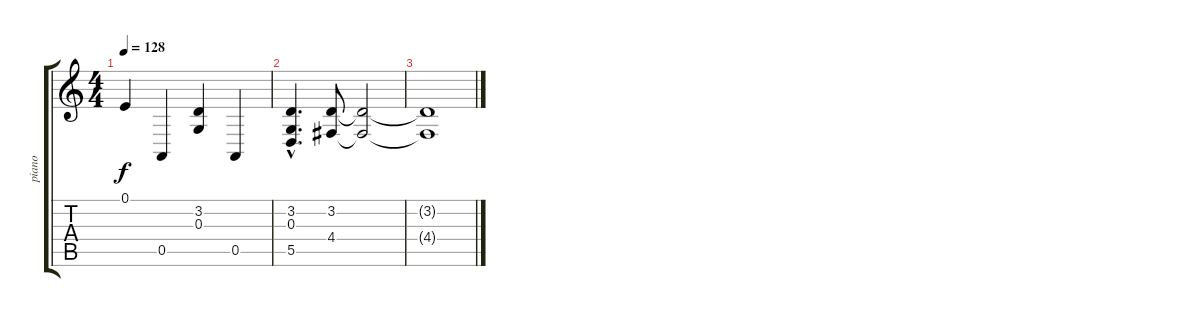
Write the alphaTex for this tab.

\track ("piano" "piano") {instrument stringensemble1}
\staff {score tabs}
\tuning (E4 B3 G3 D3 A2 E2) {hide}
\ts (4 4)
\tempo 128
\clef g2
\ks c
0.1{t}.4{dy f} 0.5.4 (3.2 0.3).4 0.5.4 |
(3.2{hac} 0.3{hac} 5.5{hac}).4{d} (3.2 4.4).8 (3.2{t} 4.4{t}).2 |
(3.2{t} 4.4{t}).1
